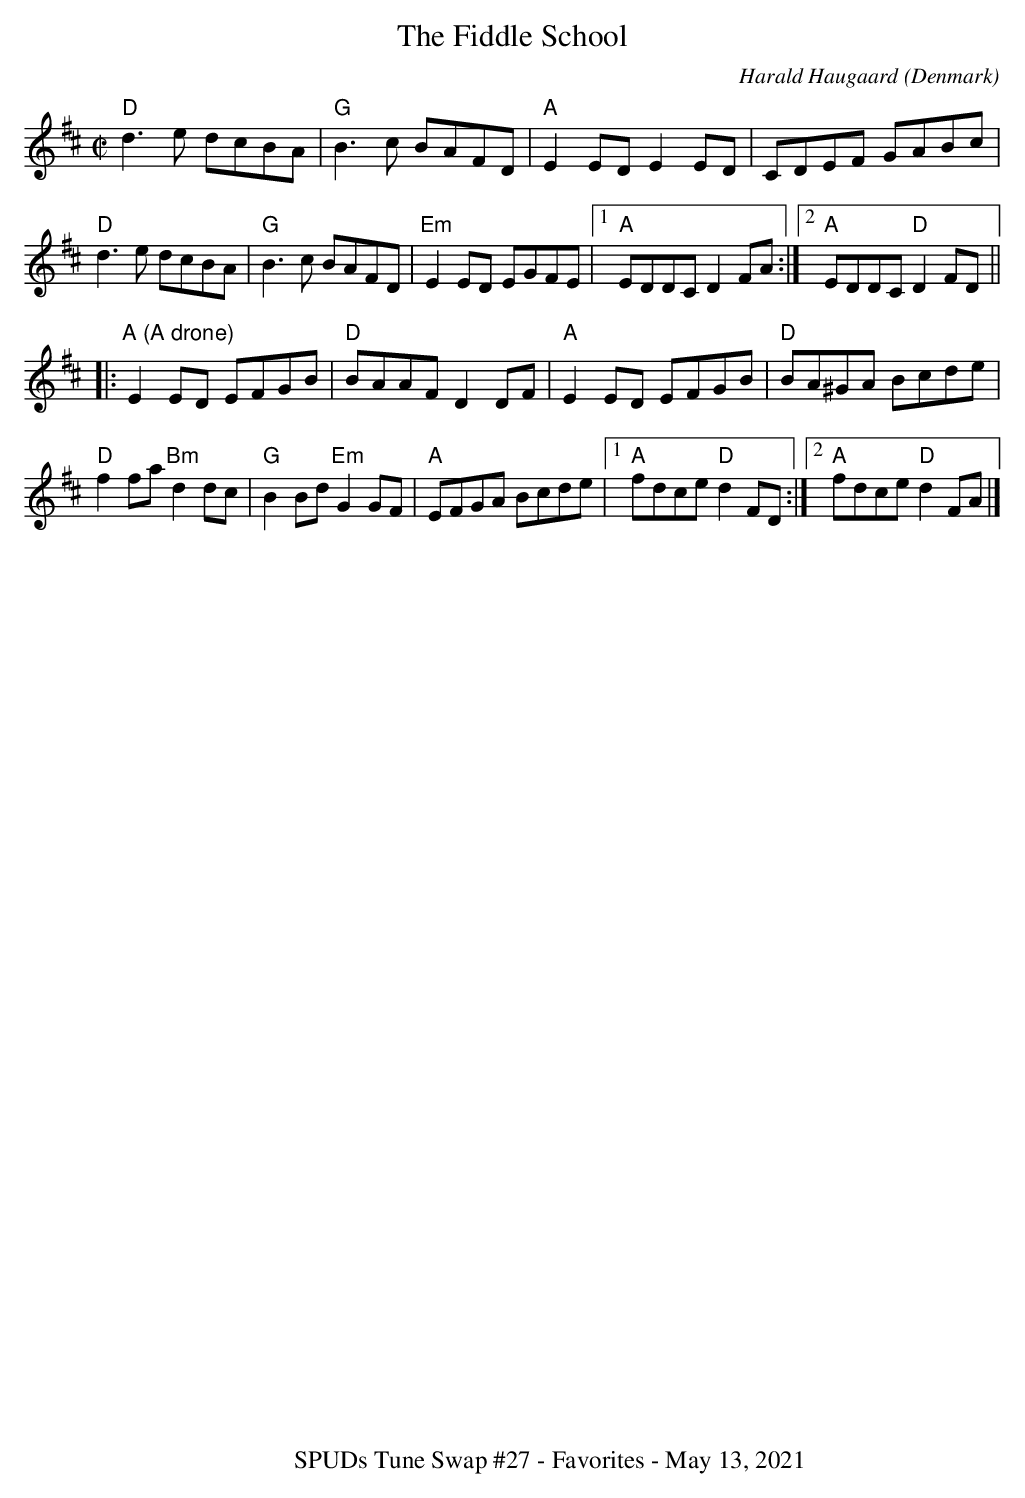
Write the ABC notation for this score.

X:1
T:The Fiddle School
O:Denmark
C:Harald Haugaard
K:D
L:1/8
M:C|
"D"d3e dcBA | "G"B3c BAFD | "A"E2 ED E2  ED | CDEF GABc |
"D"d3e dcBA | "G"B3c BAFD | "Em"E2 ED EGFE |1 "A"EDDC D2 FA :|2"A"EDDC "D"D2FD||
|:"A (A drone)"E2ED EFGB |"D" BAAF D2 DF |"A" E2ED EFGB |"D" BA^GA Bcde |
"D"f2 fa "Bm"d2 dc | "G"B2 Bd "Em"G2 GF | "A"EFGA Bcde |1"A"fdce "D"d2 FD:|2"A"fdce "D"d2 FA|]
